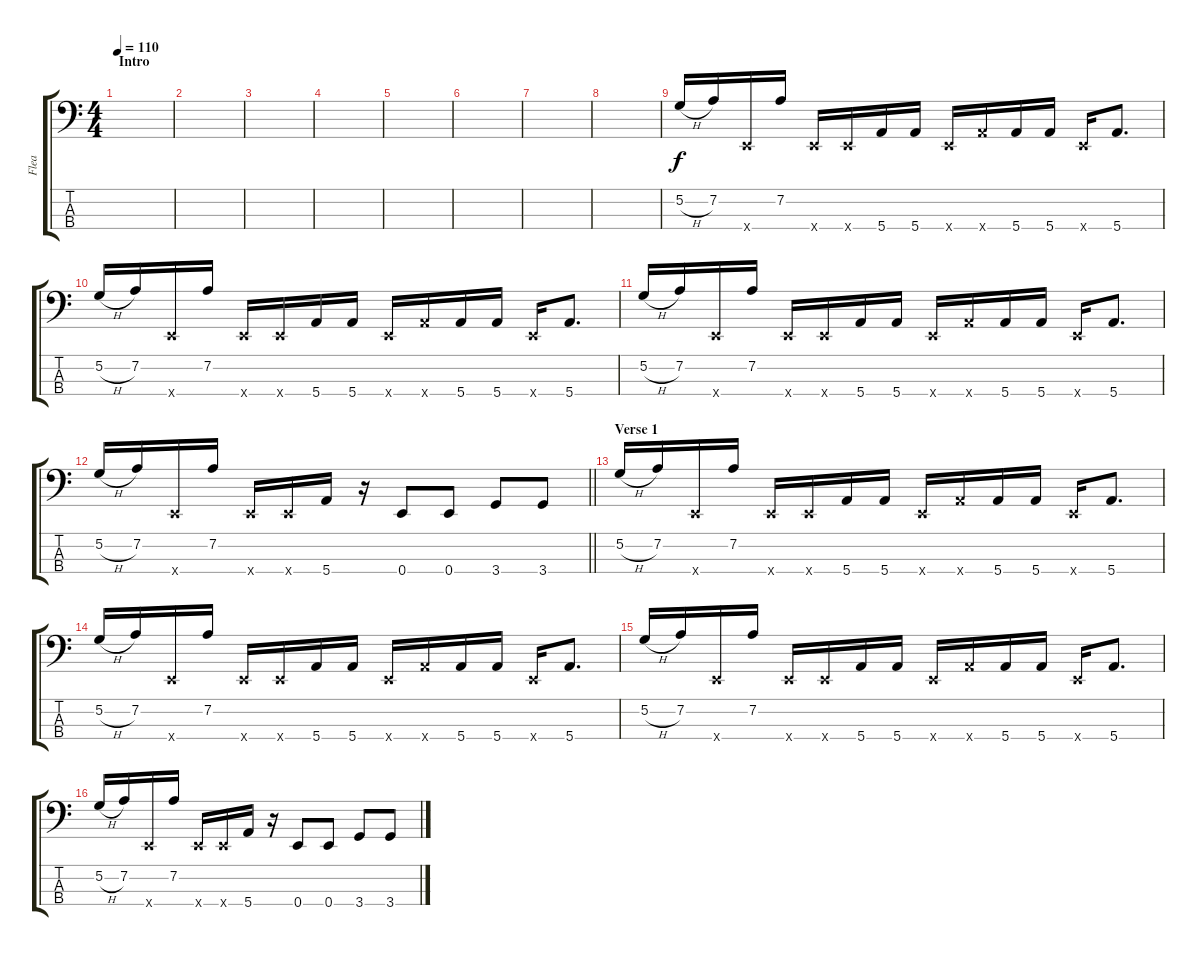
\track ("Flea" "Flea") {instrument electricbassfinger}
\staff {score tabs}
\tuning (G2 D2 A1 E1) {hide}
\ts (4 4)
\section ("" "Intro")
\tempo 110
\clef f4
\ks c
|
|
|
|
|
|
|
|
5.2{h}.16{instrument slapbass1} 7.2.16 0.4{x}.16 7.2.16 0.4{x}.16 0.4{x}.16 5.4.16 5.4.16 0.4{x}.16 5.4{x}.16 5.4.16 5.4.16 0.4{x}.16 5.4.8{d} |
5.2{h}.16 7.2.16 0.4{x}.16 7.2.16 0.4{x}.16 0.4{x}.16 5.4.16 5.4.16 0.4{x}.16 5.4{x}.16 5.4.16 5.4.16 0.4{x}.16 5.4.8{d} |
5.2{h}.16 7.2.16 0.4{x}.16 7.2.16 0.4{x}.16 0.4{x}.16 5.4.16 5.4.16 0.4{x}.16 5.4{x}.16 5.4.16 5.4.16 0.4{x}.16 5.4.8{d} |
\barLineRight lightlight
5.2{h}.16 7.2.16 0.4{x}.16 7.2.16 0.4{x}.16 0.4{x}.16 5.4.16 r.16 0.4.8{instrument electricbassfinger} 0.4.8 3.4.8 3.4.8 |
\section ("" "Verse 1")
5.2{h}.16{instrument slapbass1} 7.2.16 0.4{x}.16 7.2.16 0.4{x}.16 0.4{x}.16 5.4.16 5.4.16 0.4{x}.16 5.4{x}.16 5.4.16 5.4.16 0.4{x}.16 5.4.8{d} |
5.2{h}.16 7.2.16 0.4{x}.16 7.2.16 0.4{x}.16 0.4{x}.16 5.4.16 5.4.16 0.4{x}.16 5.4{x}.16 5.4.16 5.4.16 0.4{x}.16 5.4.8{d} |
5.2{h}.16 7.2.16 0.4{x}.16 7.2.16 0.4{x}.16 0.4{x}.16 5.4.16 5.4.16 0.4{x}.16 5.4{x}.16 5.4.16 5.4.16 0.4{x}.16 5.4.8{d} |
5.2{h}.16 7.2.16 0.4{x}.16 7.2.16 0.4{x}.16 0.4{x}.16 5.4.16 r.16 0.4.8{instrument electricbassfinger} 0.4.8 3.4.8 3.4.8
